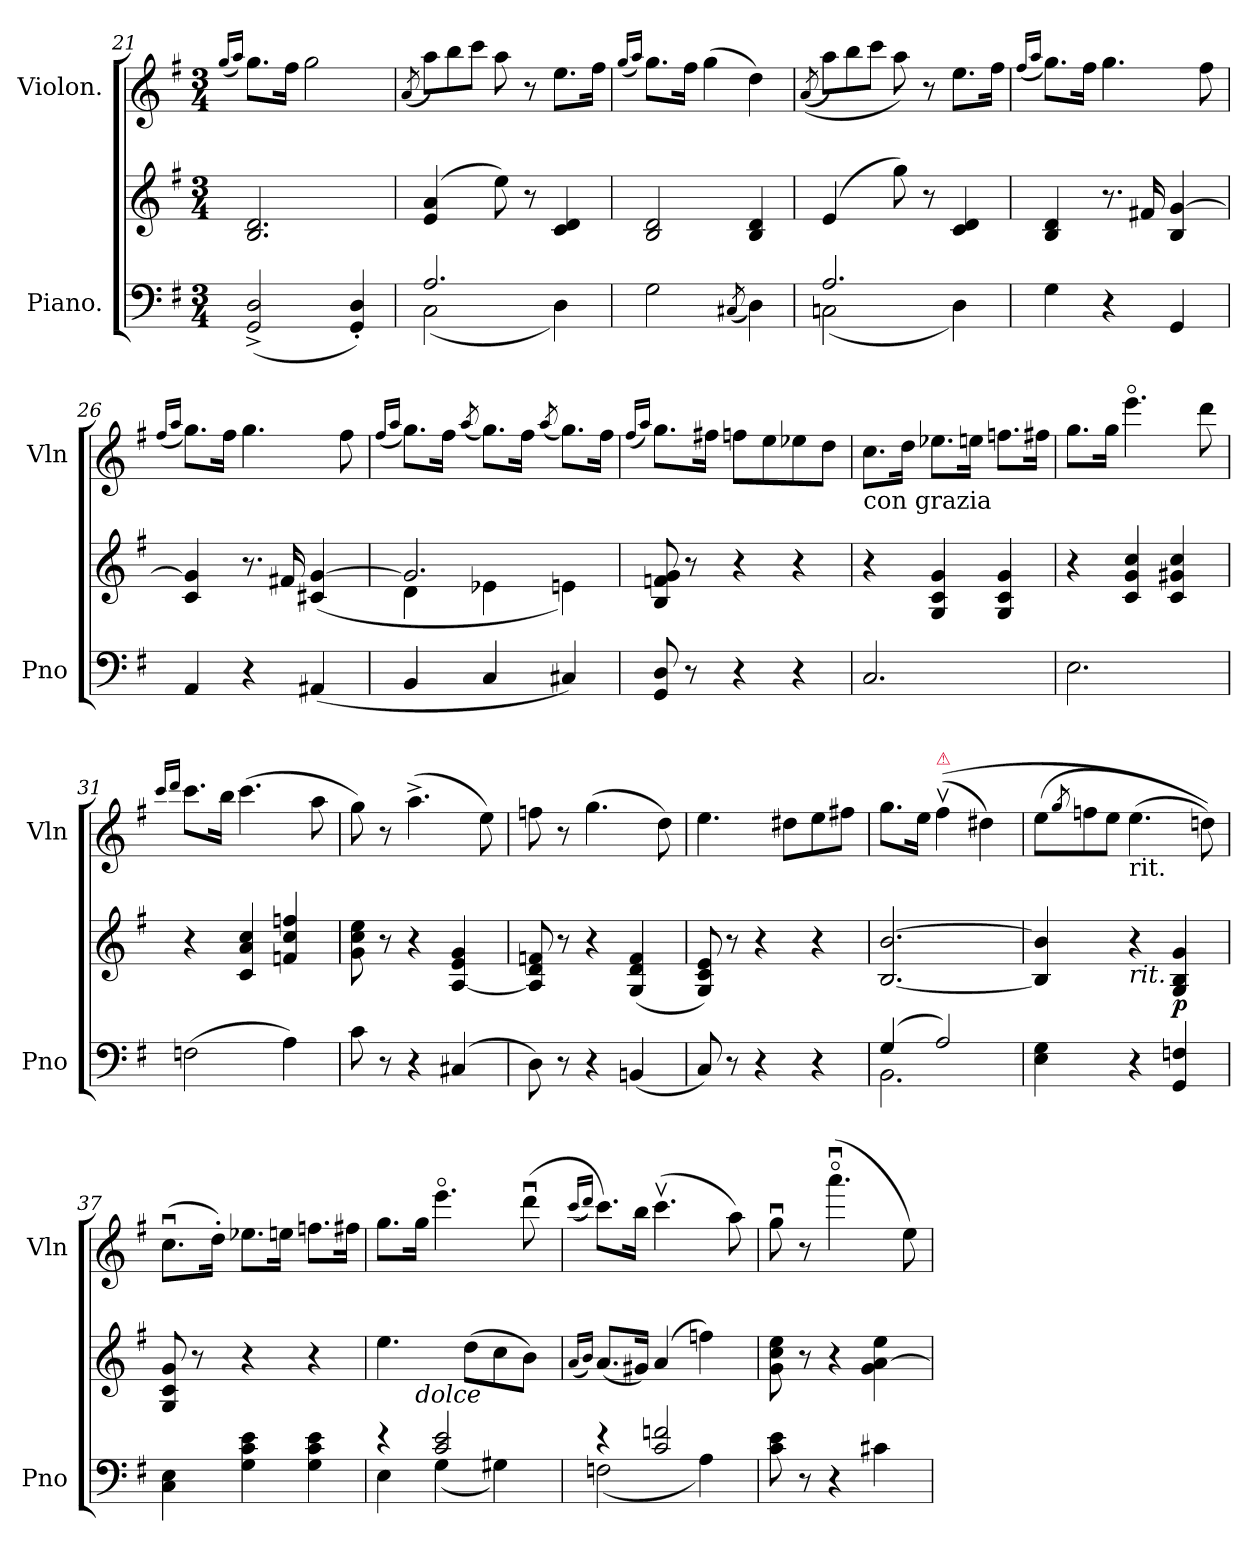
**kern	**kern	**dynam	**kern
*part2	*part2	*part2	*part1
*staff3	*staff2	*staff2/3	*staff1
*I"Piano.	*	*	*I"Violon.
*I'Pno	*	*	*I'Vln
*clefF4	*clefG2	*	*clefG2
*k[f#]	*k[f#]	*	*k[f#]
*G:	*G:	*	*G:
*M3/4	*M3/4	*	*M3/4
=21	=21	=21	=21
.	.	.	(16qqgg/LL
.	.	.	16qqaa/JJ)
(2GG^/ 2D^/	2.B/ 2.d/	.	8.gg\L
.	.	.	16ff#\Jk
.	.	.	2gg\
4GG'/ 4D'/)	.	.	.
=22	=22	=22	=22
.	.	.	(>8qa/
*^	*	*	*
*	*	*	*	*Xtuplet
2.A/	(2C\	(4e/ 4a/	.	12aa\L)
.	.	.	.	12bb\
.	.	.	.	12ccc\J
.	.	8ee\)	.	8aa
.	.	8r	.	8r
.	4D\)	4c/ 4d/	.	8.ee\L
.	.	.	.	16ff#\Jk
*v	*v	*	*	*
=23	=23	=23	=23
.	.	.	(16qqgg/LL
.	.	.	16qqaa/JJ)
2G\	2B/ 2d/	.	8.gg\L
.	.	.	16ff#\Jk
.	.	.	(4gg\
(8qC#X/	.	.	.
4D\)	4B/ 4d/	.	4dd\)
=24	=24	=24	=24
.	.	.	(>(>8qa/
*^	*	*	*
2.A/	(2Cn\	(4e/	.	12aa\L)
.	.	.	.	12bb\
.	.	.	.	12ccc\J
.	.	8gg\)	.	8aa\)
.	.	8r	.	8r
.	4D\)	4c/ 4d/	.	8.ee\L
.	.	.	.	16ff#\Jk
*v	*v	*	*	*
=25	=25	=25	=25
.	.	.	(16qqff#/LL
.	.	.	16qqaa/JJ
4G\	4B/ 4d/	.	8.gg\L)
.	.	.	16ff#\Jk
4r	8.r	.	4.gg\
.	16f#X/	.	.
4GG/	4B [4g	.	.
.	.	.	8ff#\
=26	=26	=26	=26
.	.	.	(16qqff#/LL
.	.	.	16qqaa/JJ
4AA/	4c/ 4g]/	.	8.gg\L)
.	.	.	16ff#\Jk
4r	8.r	.	4.gg\
.	16f#X/	.	.
(4AA#X/	(4c#X/ [4g/	.	.
.	.	.	8ff#\
=27	=27	=27	=27
.	.	.	(16qqff#/LL
.	.	.	16qqaa/JJ
*	*^	*	*
4BB/	2.g/]	4d\	.	8.gg\L)
.	.	.	.	16ff#\Jk
.	.	.	.	(8qaa/
4C/	.	4e-X\	.	8.gg\L)
.	.	.	.	16ff#\Jk
.	.	.	.	(8qaa/
4C#X/)	.	4en\)	.	8.gg\L)
.	.	.	.	16ff#\Jk
*	*v	*v	*	*
=28	=28	=28	=28
.	.	.	(16qqff#/LL
.	.	.	16qqaa/JJ)
8GG/ 8D/	8B/ 8fn/ 8g/	.	8.gg\L
8r	8r	.	.
.	.	.	16ff#X\Jk
4r	4r	.	8ffn\L
.	.	.	8ee\
4r	4r	.	8ee-X\
.	.	.	8dd\J
=29	=29	=29	=29
!	!	!	!LO:TX:b:t=con grazia
2.C/	4r	.	8.cc\L
.	.	.	16dd\Jk
.	4G/ 4c/ 4g/	.	8.ee-X\L
.	.	.	16een\Jk
.	4G/ 4c/ 4g/	.	8.ffn\L
.	.	.	16ff#X\Jk
=30	=30	=30	=30
2.E\	4r	.	8.gg\L
.	.	.	16gg\Jk
.	4c/ 4g/ 4cc/	.	4.eeeo\
.	4c/ 4g#X/ 4cc/	.	.
.	.	.	8ddd\
=31	=31	=31	=31
.	.	.	16qqccc/LL
.	.	.	16qqddd/JJ
(2Fn\	4r	.	8.ccc\L
.	.	.	16bb\Jk
.	4c/ 4a/ 4cc/	.	(4.ccc\
4A\)	4fn/ 4cc/ 4ffn/	.	.
.	.	.	8aa\
=32	=32	=32	=32
8c\	8g\ 8cc\ 8ee\	.	8gg\)
8r	8r	.	8r
4r	4r	.	(4.aa^\
(4C#X/	[4A/ 4e/ 4g/	.	.
.	.	.	8ee\)
=33	=33	=33	=33
8D\)	8A]/ 8d/ 8fn/	.	8ffn\
8r	8r	.	8r
4r	4r	.	(4.gg\
(4BBn/	(4G/ 4d/ 4f/	.	.
.	.	.	8dd\)
=34	=34	=34	=34
8C/)	8G/ 8c/ 8e/)	.	4.ee\
8r	8r	.	.
4r	4r	.	.
.	.	.	8dd#X\L
4r	4r	.	8ee\
.	.	.	8ff#X\J
=35	=35	=35	=35
*^	*	*	*
(4G/	2.BB\	[2.B/ [2.b/	.	8.gg\L
.	.	.	.	16ee\Jk
!	!	!	!	!LO:TX:a:color=crimson:t=⚠
2A/)	.	.	.	((4ff#v\
.	.	.	.	4dd#X\)
*v	*v	*	*	*
=36	=36	=36	=36
4E\ 4G\	4B]/ 4b]/	.	(12ee\L
.	.	.	8qgg
.	.	.	12ffn\
.	.	.	12ee\J
!	!	!	!LO:TX:b:t=rit.
!	!LO:TX:b:i:t=rit.	!	!
4r	4r	.	(4.ee\
4GG/ 4Fn/	4G/ 4B/ 4g/	p	.
.	.	.	8ddn\)))
=37	=37	=37	=37
4C\ 4E\	8G/ 8c/ 8g/	.	(8.ccu\L
.	8r	.	.
.	.	.	16dd'Jk)
4G\ 4c\ 4e\	4r	.	8.ee-X\L
.	.	.	16een\Jk
4G\ 4c\ 4e\	4r	.	8.ffn\L
.	.	.	16ff#X\Jk
=38	=38	=38	=38
*^	*	*	*
*	*	*^	*	*
4r	4E\	4.ee\	8.ryy	.	8.gg\L
!	!	!	!LO:TX:b:i:t=dolce	!	!
.	.	.	2ryy	.	16gg\Jk
2c/ 2e/	(4G\	.	.	.	4.eeeo\
.	.	(8dd\L	.	.	.
.	4G#X\)	8cc\	.	.	.
.	.	8b\J)	.	.	(8dddu
.	.	.	16ryy	.	.
*	*	*v	*v	*	*
=39	=39	=39	=39	=39
.	.	(16qqa/LL	.	(16qqccc/LL
.	.	16qqb/JJ)	.	16qqddd/JJ)
4r	(2Fn\	(8.a/L	.	8.cccL)
.	.	16g#X/Jk)	.	16bb\Jk
2c/ 2fn/	.	(4a/	.	(4.cccv\
.	4A\)	4ffn\)	.	.
.	.	.	.	8aa\)
*v	*v	*	*	*
=40	=40	=40	=40
8c\ 8e\	8g\ 8cc\ 8ee\	.	8ggu\
8r	8r	.	8r
4r	4r	.	(4.aaaou<\
4c#X\	4g\ [4a\ 4ee\	.	.
.	.	.	8ee\)
=	=	=	=
*-	*-	*-	*-
